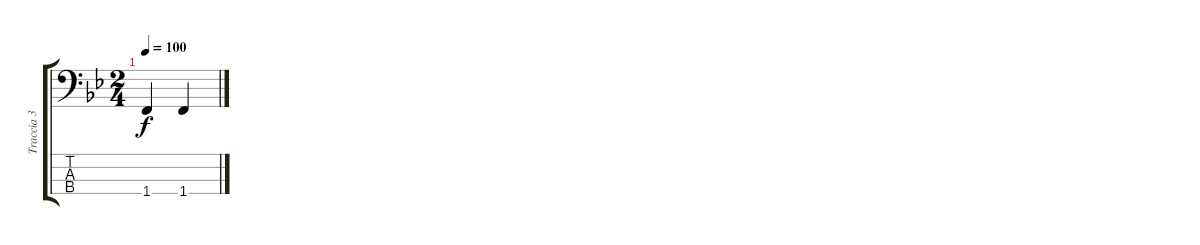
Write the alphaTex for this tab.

\track ("Traccia 3" "Traccia 3") {instrument electricbassfinger}
\staff {score tabs}
\tuning (G2 D2 A1 E1) {hide}
\ts (2 4)
\tempo 100
\clef f4
\ks bb
1.4.4{dy f} 1.4.4
